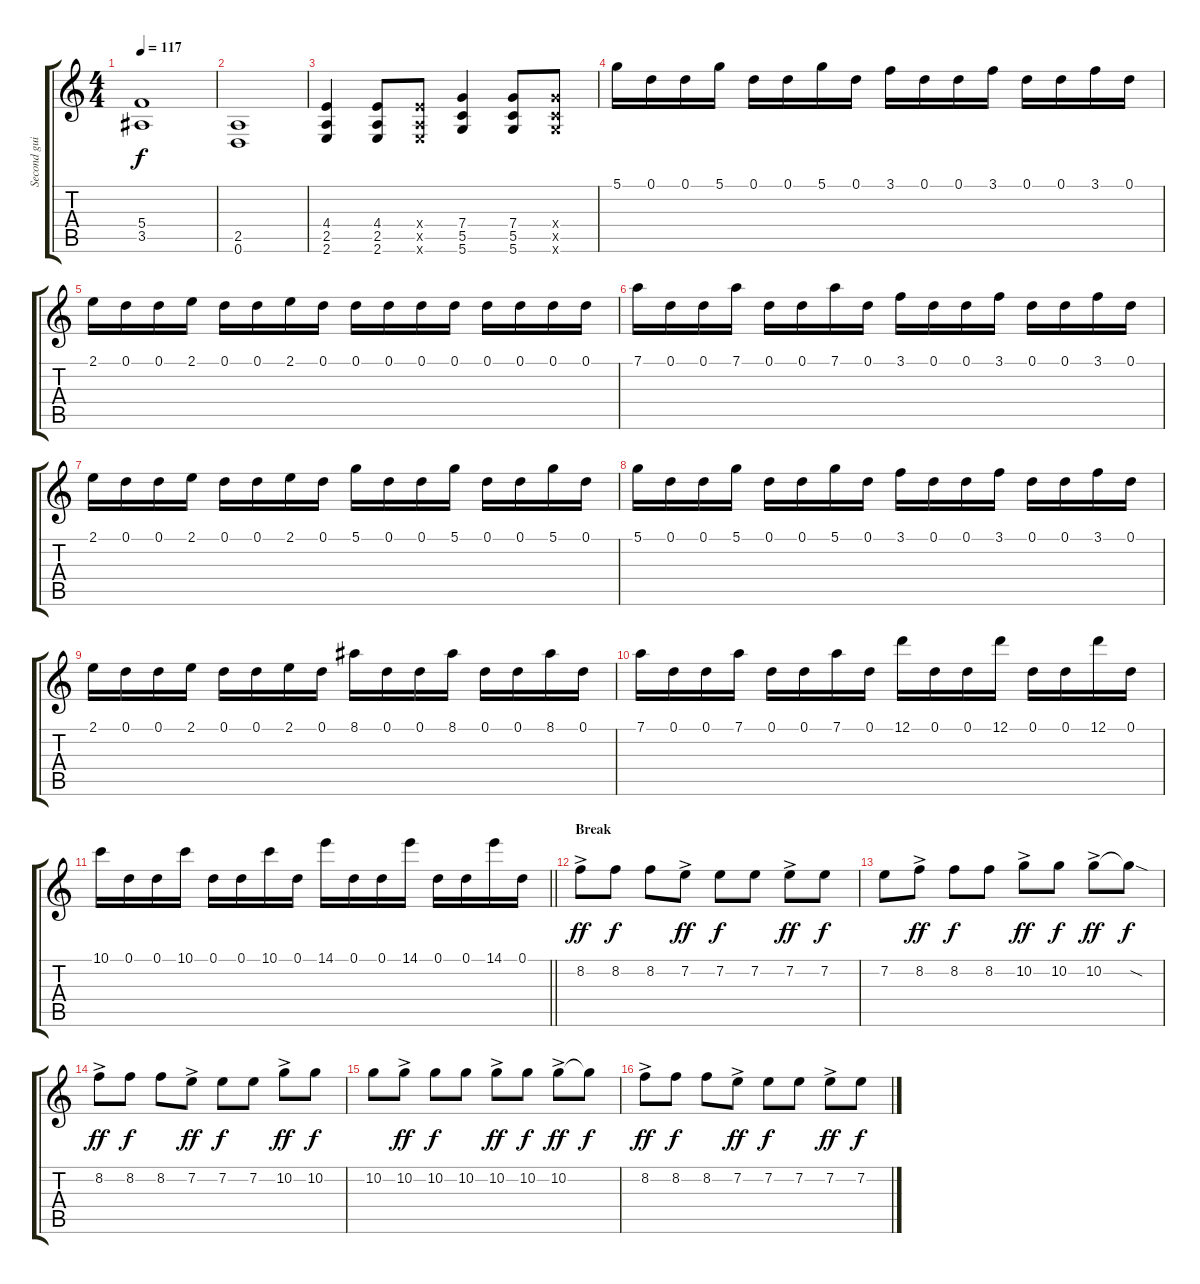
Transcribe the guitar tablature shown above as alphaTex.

\track ("Second guitar" "Second gui") {instrument distortionguitar}
\staff {score tabs}
\tuning (D4 A3 F3 C3 G2 D2) {hide}
\ts (4 4)
\tempo 117
\clef g2
\ks c
(5.4{t} 3.5{t}).1{dy f} |
(2.5 0.6).1 |
(4.4 2.5 2.6).4 (4.4 2.5 2.6).8 (4.4{x} 2.5{x} 2.6{x}).8 (7.4 5.5 5.6).4 (7.4 5.5 5.6).8 (7.4{x} 5.5{x} 5.6{x}).8 |
5.1.16{balance 2} 0.1.16 0.1.16 5.1.16 0.1.16 0.1.16 5.1.16 0.1.16 3.1.16 0.1.16 0.1.16 3.1.16 0.1.16 0.1.16 3.1.16 0.1.16 |
2.1.16 0.1.16 0.1.16 2.1.16 0.1.16 0.1.16 2.1.16 0.1.16 0.1.16 0.1.16 0.1.16 0.1.16 0.1.16 0.1.16 0.1.16 0.1.16 |
7.1.16 0.1.16 0.1.16 7.1.16 0.1.16 0.1.16 7.1.16 0.1.16 3.1.16 0.1.16 0.1.16 3.1.16 0.1.16 0.1.16 3.1.16 0.1.16 |
2.1.16 0.1.16 0.1.16 2.1.16 0.1.16 0.1.16 2.1.16 0.1.16 5.1.16 0.1.16 0.1.16 5.1.16 0.1.16 0.1.16 5.1.16 0.1.16 |
5.1.16 0.1.16 0.1.16 5.1.16 0.1.16 0.1.16 5.1.16 0.1.16 3.1.16 0.1.16 0.1.16 3.1.16 0.1.16 0.1.16 3.1.16 0.1.16 |
2.1.16 0.1.16 0.1.16 2.1.16 0.1.16 0.1.16 2.1.16 0.1.16 8.1.16 0.1.16 0.1.16 8.1.16 0.1.16 0.1.16 8.1.16 0.1.16 |
7.1.16 0.1.16 0.1.16 7.1.16 0.1.16 0.1.16 7.1.16 0.1.16 12.1.16 0.1.16 0.1.16 12.1.16 0.1.16 0.1.16 12.1.16 0.1.16 |
\barLineRight lightlight
10.1.16 0.1.16 0.1.16 10.1.16 0.1.16 0.1.16 10.1.16 0.1.16 14.1.16 0.1.16 0.1.16 14.1.16 0.1.16 0.1.16 14.1.16 0.1.16 |
\section ("" "Break")
8.2{ac}.8{dy ff volume 10 balance 8 instrument acousticguitarsteel} 8.2.8{dy f} 8.2.8 7.2{ac}.8{dy ff} 7.2.8{dy f} 7.2.8 7.2{ac}.8{dy ff} 7.2.8{dy f} |
7.2.8 8.2{ac}.8{dy ff} 8.2.8{dy f} 8.2.8 10.2{ac}.8{dy ff} 10.2.8{dy f} 10.2{ac}.8{dy ff} 10.2{sod t}.8{dy f} |
8.2{ac}.8{dy ff} 8.2.8{dy f} 8.2.8 7.2{ac}.8{dy ff} 7.2.8{dy f} 7.2.8 10.2{ac}.8{dy ff} 10.2.8{dy f} |
10.2.8 10.2{ac}.8{dy ff} 10.2.8{dy f} 10.2.8 10.2{ac}.8{dy ff} 10.2.8{dy f} 10.2{ac}.8{dy ff} 10.2{t}.8{dy f} |
8.2{ac}.8{dy ff} 8.2.8{dy f} 8.2.8 7.2{ac}.8{dy ff} 7.2.8{dy f} 7.2.8 7.2{ac}.8{dy ff} 7.2.8{dy f}
